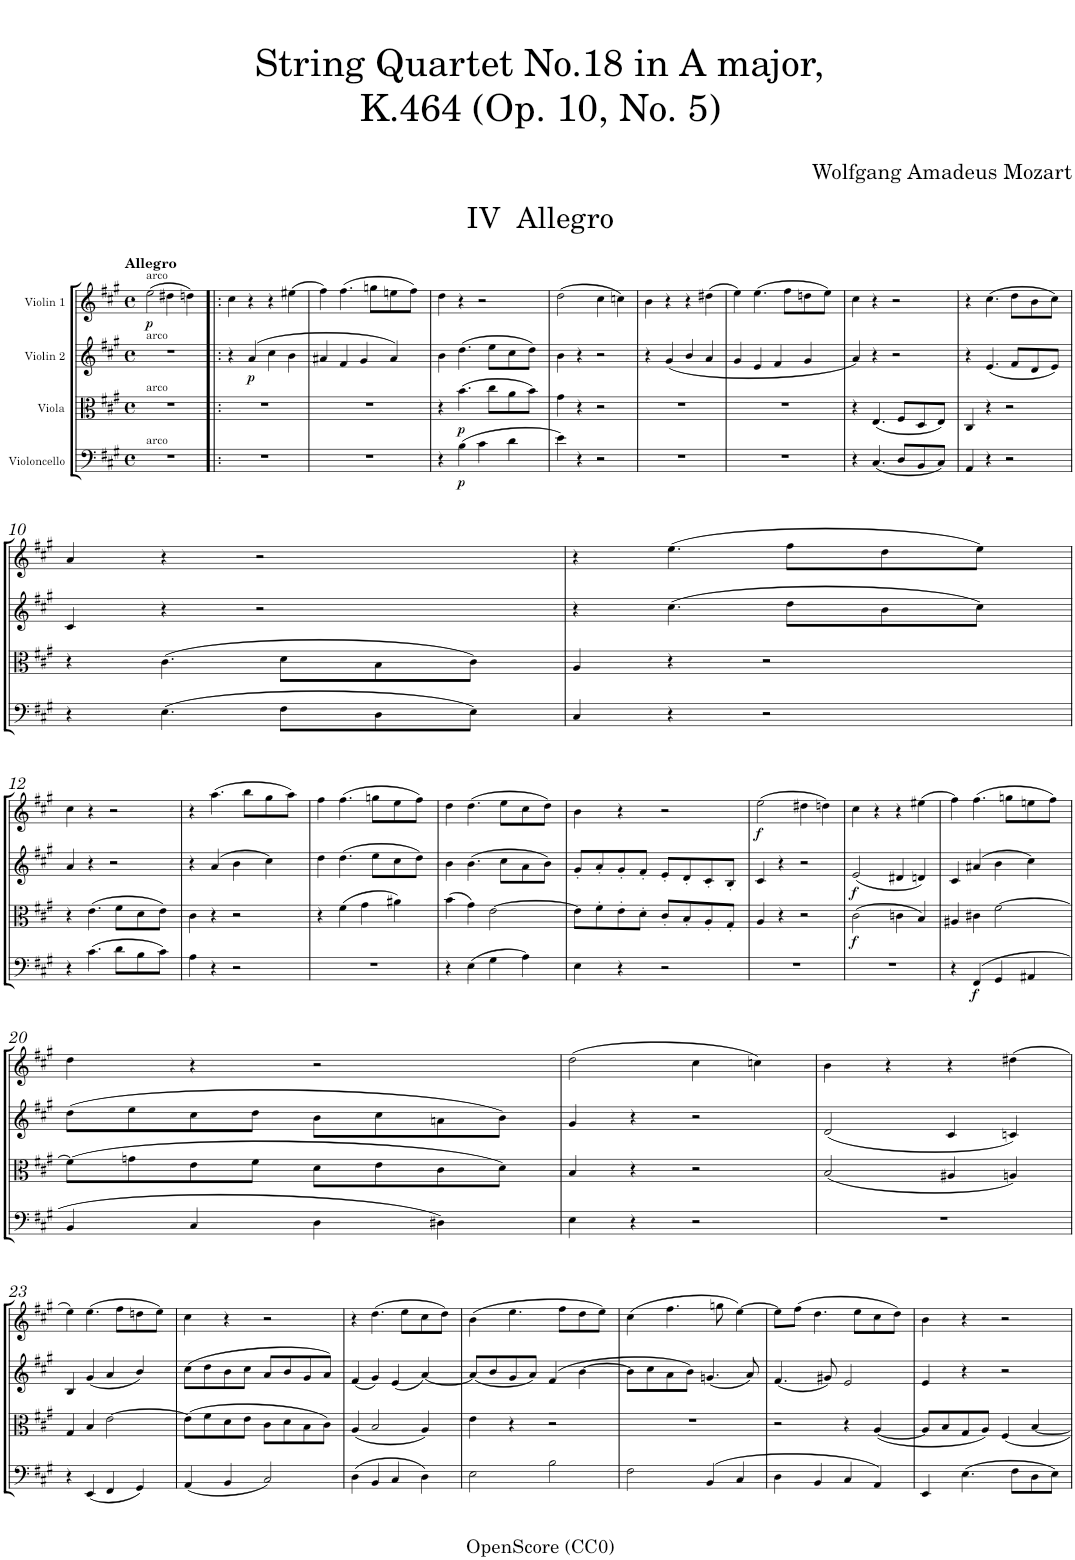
**kern	**dynam	**kern	**dynam	**kern	**dynam	**kern	**dynam
*part4	*part4	*part3	*part3	*part2	*part2	*part1	*part1
*staff4	*staff4	*staff3	*staff3	*staff2	*staff2	*staff1	*staff1
*I"Violoncello	*	*I"Viola	*	*I"Violin 2	*	*I"Violin 1	*
*I'Vc	*	*I'Vla	*	*I'Vln	*	*I'Vln	*
*clefF4	*	*clefC3	*	*clefG2	*	*clefG2	*
*k[f#c#g#]	*	*k[f#c#g#]	*	*k[f#c#g#]	*	*k[f#c#g#]	*
*M4/4	*	*M4/4	*	*M4/4	*	*M4/4	*
*met(c)	*	*met(c)	*	*met(c)	*	*met(c)	*
=1	=1	=1	=1	=1	=1	=1	=1
!	!	!	!	!	!	!LO:TX:a:B:t=Allegro	!
!	!	!	!	!	!	!LO:TX:a:t=arco	!
!	!	!	!	!LO:TX:a:t=arco	!	!	!
!	!	!LO:TX:a:t=arco	!	!	!	!	!
!LO:TX:a:t=arco	!	!	!	!	!	!	!
!	!	!	!	!	!	!	!LO:DY:b
1r	.	1r	.	1r	.	(2ee\	p
.	.	.	.	.	.	4dd#X\	.
.	.	.	.	.	.	4ddn\)	.
=2!|:	=2!|:	=2!|:	=2!|:	=2!|:	=2!|:	=2!|:	=2!|:
1r	.	1r	.	4r	.	4cc#\	.
!	!	!	!	!	!LO:DY:b	!	!
.	.	.	.	(4a/	p	4r	.
.	.	.	.	4cc#\	.	4r	.
.	.	.	.	4b\	.	(4ee#X\	.
=3	=3	=3	=3	=3	=3	=3	=3
1r	.	1r	.	4a#X/	.	4ff#\)	.
.	.	.	.	4f#/	.	(4.ff#\	.
.	.	.	.	4g#/	.	.	.
.	.	.	.	.	.	8ggn\L	.
.	.	.	.	4a#/)	.	8een\	.
.	.	.	.	.	.	8ff#\J)	.
=4	=4	=4	=4	=4	=4	=4	=4
4r	.	4r	.	4b\	.	4dd\	.
!	!LO:DY:b	!	!LO:DY:b	!	!	!	!
(4B\	p	(4.b\	p	(4.dd\	.	4r	.
4c#\	.	.	.	.	.	2r	.
.	.	8cc#\L	.	8ee\L	.	.	.
4d\	.	8a\	.	8cc#\	.	.	.
.	.	8b\J)	.	8dd\J)	.	.	.
=5	=5	=5	=5	=5	=5	=5	=5
4e\)	.	4g#\	.	4b\	.	(2dd\	.
4r	.	4r	.	4r	.	.	.
2r	.	2r	.	2r	.	4cc#\	.
.	.	.	.	.	.	4ccn\)	.
=6	=6	=6	=6	=6	=6	=6	=6
1r	.	1r	.	4r	.	4b\	.
.	.	.	.	(<4g#/	.	4r	.
.	.	.	.	4b/	.	4r	.
.	.	.	.	4a/	.	(4dd#X\	.
=7	=7	=7	=7	=7	=7	=7	=7
1r	.	1r	.	4g#/	.	4ee\)	.
.	.	.	.	4e/	.	(4.ee\	.
.	.	.	.	4f#/	.	.	.
.	.	.	.	.	.	8ff#\L	.
.	.	.	.	4g#/	.	8ddn\	.
.	.	.	.	.	.	8ee\J)	.
=8	=8	=8	=8	=8	=8	=8	=8
4r	.	4r	.	4a/)	.	4cc#\	.
(4.C#/	.	(4.E/	.	4r	.	4r	.
.	.	.	.	2r	.	2r	.
8D/L	.	8F#/L	.	.	.	.	.
8BB/	.	8D/	.	.	.	.	.
8C#/J)	.	8E/J)	.	.	.	.	.
=9	=9	=9	=9	=9	=9	=9	=9
4AA/	.	4C#/	.	4r	.	4r	.
4r	.	4r	.	(4.e/	.	(4.cc#\	.
2r	.	2r	.	.	.	.	.
.	.	.	.	8f#/L	.	8dd\L	.
.	.	.	.	8d/	.	8b\	.
.	.	.	.	8e/J)	.	8cc#\J)	.
!!LO:LB:g=z
=10	=10	=10	=10	=10	=10	=10	=10
4r	.	4r	.	4c#/	.	4a/	.
(4.E\	.	(4.c#\	.	4r	.	4r	.
.	.	.	.	2r	.	2r	.
8F#\L	.	8d\L	.	.	.	.	.
8D\	.	8B\	.	.	.	.	.
8E\J)	.	8c#\J)	.	.	.	.	.
=11	=11	=11	=11	=11	=11	=11	=11
4C#/	.	4A/	.	4r	.	4r	.
4r	.	4r	.	(4.cc#\	.	(4.ee\	.
2r	.	2r	.	.	.	.	.
.	.	.	.	8dd\L	.	8ff#\L	.
.	.	.	.	8b\	.	8dd\	.
.	.	.	.	8cc#\J)	.	8ee\J)	.
!!LO:LB:g=z
=12	=12	=12	=12	=12	=12	=12	=12
4r	.	4r	.	4a/	.	4cc#\	.
(4.c#\	.	(4.e\	.	4r	.	4r	.
.	.	.	.	2r	.	2r	.
8d\L	.	8f#\L	.	.	.	.	.
8B\	.	8d\	.	.	.	.	.
8c#\J)	.	8e\J)	.	.	.	.	.
=13	=13	=13	=13	=13	=13	=13	=13
4A\	.	4c#\	.	4r	.	4r	.
4r	.	4r	.	(4a/	.	(4.aa\	.
2r	.	2r	.	4b\	.	.	.
.	.	.	.	.	.	8bb\L	.
.	.	.	.	4cc#\)	.	8gg#\	.
.	.	.	.	.	.	8aa\J)	.
=14	=14	=14	=14	=14	=14	=14	=14
1r	.	4r	.	4dd\	.	4ff#\	.
.	.	(4f#\	.	(4.dd\	.	(4.ff#\	.
.	.	4g#\	.	.	.	.	.
.	.	.	.	8ee\L	.	8ggn\L	.
.	.	4a#X\)	.	8cc#\	.	8ee\	.
.	.	.	.	8dd\J)	.	8ff#\J)	.
=15	=15	=15	=15	=15	=15	=15	=15
4r	.	(4b\	.	4b\	.	4dd\	.
(4E\	.	4g#\)	.	(4.b\	.	(4.dd\	.
4G#\	.	[2e\	.	.	.	.	.
.	.	.	.	8cc#\L	.	8ee\L	.
4A\)	.	.	.	8a\	.	8cc#\	.
.	.	.	.	8b\J)	.	8dd\J)	.
=16	=16	=16	=16	=16	=16	=16	=16
4E\	.	8e\L]	.	8g#'/L	.	4b\	.
.	.	8f#'\	.	8a'/	.	.	.
4r	.	8e'\	.	8g#'/	.	4r	.
.	.	8d'\J	.	8f#'/J	.	.	.
2r	.	8c#'/L	.	8e'/L	.	2r	.
.	.	8B'/	.	8d'/	.	.	.
.	.	8A'/	.	8c#'/	.	.	.
.	.	8G#'/J	.	8B'/J	.	.	.
=17	=17	=17	=17	=17	=17	=17	=17
!	!	!	!	!	!	!	!LO:DY:b
1r	.	4A/	.	4c#/	.	(2ee\	f
.	.	4r	.	4r	.	.	.
.	.	2r	.	2r	.	4dd#X\	.
.	.	.	.	.	.	4ddn\)	.
=18	=18	=18	=18	=18	=18	=18	=18
!	!	!	!LO:DY:b	!	!LO:DY:b	!	!
1r	.	(2c#\	f	(2e/	f	4cc#\	.
.	.	.	.	.	.	4r	.
.	.	4cn\	.	4d#X/	.	4r	.
.	.	4B/)	.	4dn/)	.	(4ee#X\	.
=19	=19	=19	=19	=19	=19	=19	=19
4r	.	4A#X/	.	4c#/	.	4ff#\)	.
!	!LO:DY:b	!	!	!	!	!	!
(4FF#/	f	4c#X\	.	(4a#X/	.	(4.ff#\	.
4GG#/	.	[2f#\	.	4b\	.	.	.
.	.	.	.	.	.	8ggn\L	.
4AA#X/	.	.	.	4cc#\)	.	8een\	.
.	.	.	.	.	.	8ff#\J)	.
!!LO:LB:g=z
=20	=20	=20	=20	=20	=20	=20	=20
4BB/	.	(8f#\L]	.	(8dd\L	.	4dd\	.
.	.	8gn\	.	8ee\	.	.	.
4C#/	.	8e\	.	8cc#\	.	4r	.
.	.	8f#\J	.	8dd\J	.	.	.
4D\	.	8d\L	.	8b\L	.	2r	.
.	.	8e\	.	8cc#\	.	.	.
4D#X\)	.	8c#\	.	8an\	.	.	.
.	.	8d\J)	.	8b\J)	.	.	.
=21	=21	=21	=21	=21	=21	=21	=21
4E\	.	4B/	.	4g#/	.	(2dd\	.
4r	.	4r	.	4r	.	.	.
2r	.	2r	.	2r	.	4cc#\	.
.	.	.	.	.	.	4ccn\)	.
=22	=22	=22	=22	=22	=22	=22	=22
1r	.	(2B/	.	(2d/	.	4b\	.
.	.	.	.	.	.	4r	.
.	.	4A#X/	.	4c#/	.	4r	.
.	.	4An/)	.	4cn/)	.	(4dd#X\	.
!!LO:LB:g=z
=23	=23	=23	=23	=23	=23	=23	=23
4r	.	4G#/	.	4B/	.	4ee\)	.
(<4EE/	.	4B/	.	(4g#/	.	(4.ee\	.
4FF#/	.	[2e\	.	4a/	.	.	.
.	.	.	.	.	.	8ff#\L	.
4GG#/)	.	.	.	4b/)	.	8ddn\	.
.	.	.	.	.	.	8ee\J)	.
=24	=24	=24	=24	=24	=24	=24	=24
(4AA/	.	(8e\L]	.	(8cc#\L	.	4cc#\	.
.	.	8f#\	.	8dd\	.	.	.
4BB/	.	8d\	.	8b\	.	4r	.
.	.	8e\J	.	8cc#\J	.	.	.
2C#/)	.	8c#\L	.	8a/L	.	2r	.
.	.	8d\	.	8b/	.	.	.
.	.	8B\	.	8g#/	.	.	.
.	.	8c#\J)	.	8a/J)	.	.	.
=25	=25	=25	=25	=25	=25	=25	=25
(4D\	.	(4A/	.	(4f#/	.	4r	.
4BB/	.	2B/	.	4g#/)	.	(4.dd\	.
4C#/	.	.	.	(4e/	.	.	.
.	.	.	.	.	.	8ee\L	.
4D\)	.	4A/)	.	[4a/)	.	8cc#\	.
.	.	.	.	.	.	8dd\J)	.
=26	=26	=26	=26	=26	=26	=26	=26
2E\	.	4e\	.	(8a/L]	.	(4b\	.
.	.	.	.	8b/	.	.	.
.	.	4r	.	8g#/	.	4.ee\	.
.	.	.	.	8a/J)	.	.	.
2B\	.	2r	.	(4f#/	.	.	.
.	.	.	.	.	.	8ff#\L	.
.	.	.	.	[4b\	.	8dd\	.
.	.	.	.	.	.	8ee\J)	.
=27	=27	=27	=27	=27	=27	=27	=27
2F#\	.	1r	.	8b\L]	.	(4cc#\	.
.	.	.	.	8cc#\	.	.	.
.	.	.	.	8a\	.	4.ff#\	.
.	.	.	.	8b\J)	.	.	.
(4BB/	.	.	.	(4.gn/	.	.	.
.	.	.	.	.	.	8ggn\	.
4C#/	.	.	.	.	.	[4ee\)	.
.	.	.	.	8a/)	.	.	.
=28	=28	=28	=28	=28	=28	=28	=28
4D\	.	2r	.	(4.f#/	.	8ee\L]	.
.	.	.	.	.	.	(8ff#\J	.
4BB/	.	.	.	.	.	4.dd\	.
.	.	.	.	8g#X/)	.	.	.
4C#/	.	4r	.	2e/	.	.	.
.	.	.	.	.	.	8ee\L	.
4AA/)	.	([4A/	.	.	.	8cc#\	.
.	.	.	.	.	.	8dd\J)	.
=29	=29	=29	=29	=29	=29	=29	=29
4EE/	.	8A/L]	.	4e/	.	4b\	.
.	.	8B/	.	.	.	.	.
(4.E\	.	8G#/	.	4r	.	4r	.
.	.	8A/J)	.	.	.	.	.
.	.	4F#/	.	2r	.	2r	.
8F#\L	.	.	.	.	.	.	.
8D\	.	[4B/	.	.	.	.	.
8E\J)	.	.	.	.	.	.	.
=	=	=	=	=	=	=	=
*-	*-	*-	*-	*-	*-	*-	*-
